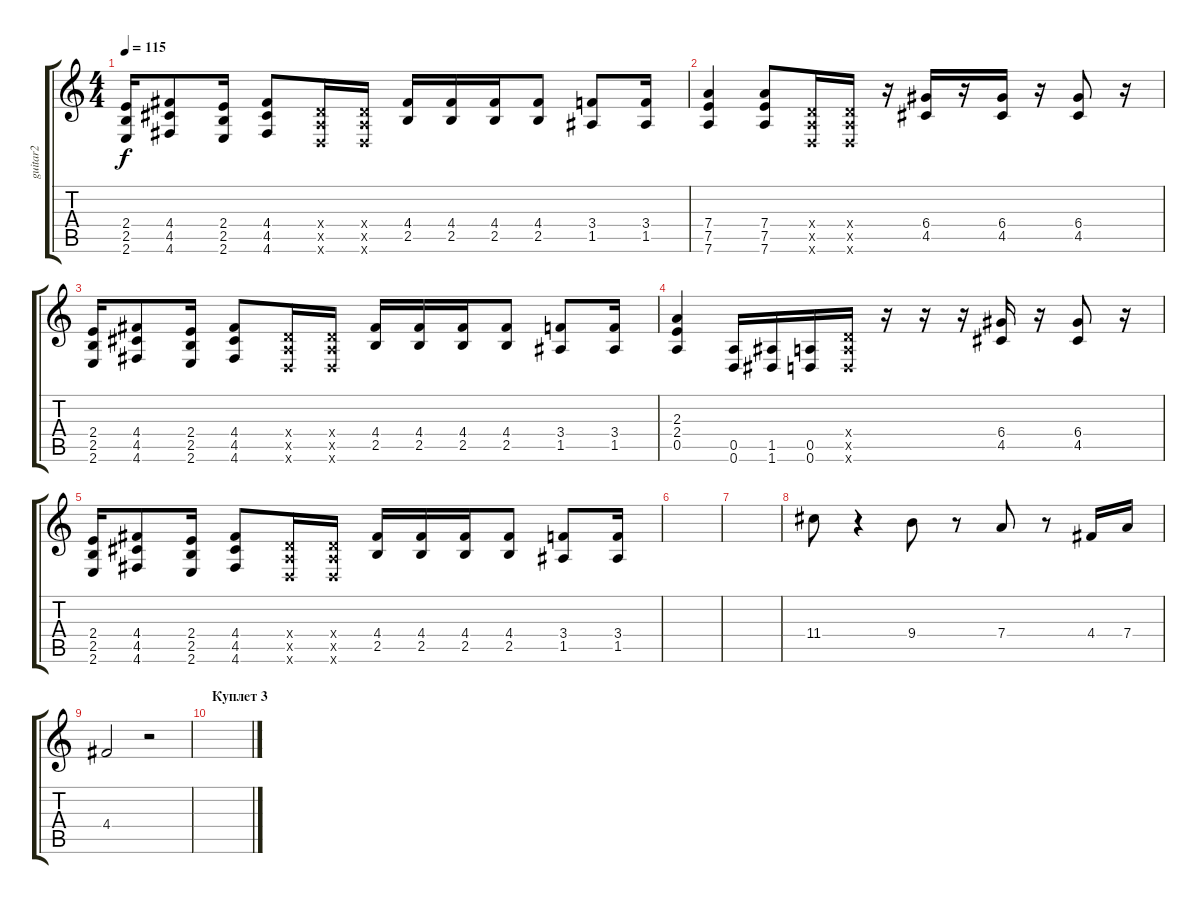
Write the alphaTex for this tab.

\track ("guitar2" "guitar2") {instrument overdrivenguitar}
\staff {score tabs}
\tuning (E4 B3 G3 D3 A2 D2) {hide}
\ts (4 4)
\tempo 115
\clef g2
\ks c
(2.4 2.5 2.6).16{dy f} (4.4 4.5 4.6).8 (2.4 2.5 2.6).16 (4.4 4.5 4.6).8 (0.4{x} 0.5{x} 0.6{x}).16 (0.4{x} 0.5{x} 0.6{x}).16 (4.4 2.5).16 (4.4 2.5).16 (4.4 2.5).16 (4.4 2.5).8 (3.4 1.5).8 (3.4 1.5).16 |
(7.4 7.5 7.6).4 (7.4 7.5 7.6).8 (0.4{x} 0.5{x} 0.6{x}).16 (0.4{x} 0.5{x} 0.6{x}).16 r.16 (6.4 4.5).16 r.16 (6.4 4.5).16 r.16 (6.4 4.5).8 r.16 |
(2.4 2.5 2.6).16 (4.4 4.5 4.6).8 (2.4 2.5 2.6).16 (4.4 4.5 4.6).8 (0.4{x} 0.5{x} 0.6{x}).16 (0.4{x} 0.5{x} 0.6{x}).16 (4.4 2.5).16 (4.4 2.5).16 (4.4 2.5).16 (4.4 2.5).8 (3.4 1.5).8 (3.4 1.5).16 |
(2.3 2.4 0.5).4 (0.5 0.6).16 (1.5 1.6).16 (0.5 0.6).16 (0.4{x} 0.5{x} 0.6{x}).16 r.16 r.16 r.16 (6.4 4.5).16 r.16 (6.4 4.5).8 r.16 |
(2.4 2.5 2.6).16 (4.4 4.5 4.6).8 (2.4 2.5 2.6).16 (4.4 4.5 4.6).8 (0.4{x} 0.5{x} 0.6{x}).16 (0.4{x} 0.5{x} 0.6{x}).16 (4.4 2.5).16 (4.4 2.5).16 (4.4 2.5).16 (4.4 2.5).8 (3.4 1.5).8 (3.4 1.5).16 |
|
|
11.4.8{volume 9 instrument acousticguitarnylon} r.4 9.4.8 r.8 7.4.8 r.8 4.4.16 7.4.16 |
4.4.2 r.2 |
\section ("" "Куплет 3")
